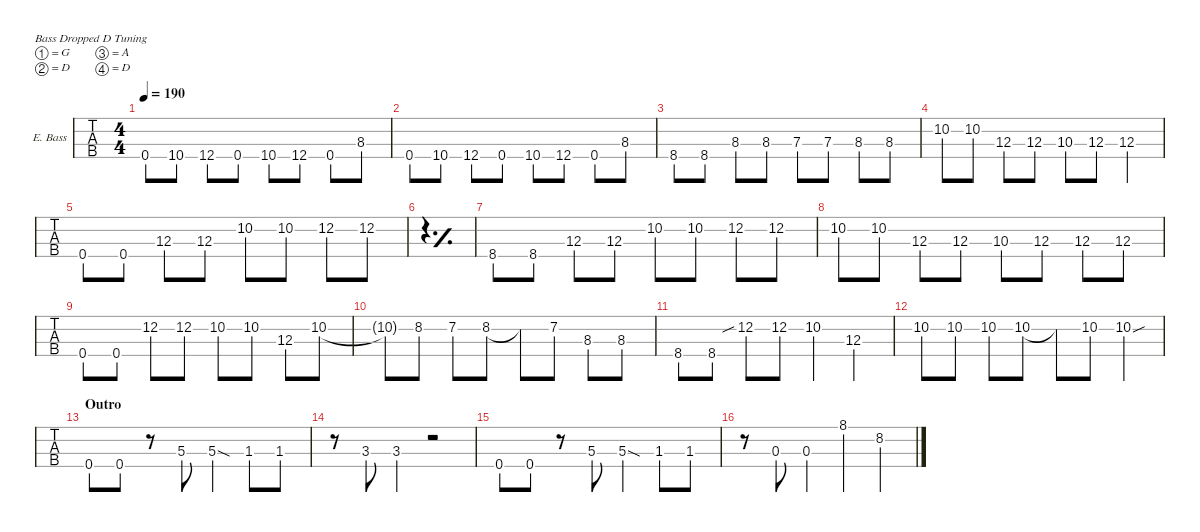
\defaultSystemsLayout 4
\hideDynamics
\bracketExtendMode nobrackets
\firstSystemTrackNameOrientation horizontal
\track ("Ele. Bass" "E. Bass") {defaultSystemsLayout 4 instrument electricbassfinger}
\staff {tabs}
\tuning (G2 D2 A1 D1)
\ts (4 4)
\tempo 190
\clef f4
\scale
0.285842
\ks dminor
0.4{acc forcenatural}.8{dy f} 10.4{acc forcenatural}.8 12.4{acc forcenatural}.8 0.4{acc forcenatural}.8 10.4{acc forcenatural}.8 12.4{acc forcenatural}.8 0.4{acc forcenatural}.8 8.3{acc forcenatural}.8 |
\scale
0.238053 0.4{acc forcenatural}.8 10.4{acc forcenatural}.8 12.4{acc forcenatural}.8 0.4{acc forcenatural}.8 10.4{acc forcenatural}.8 12.4{acc forcenatural}.8 0.4{acc forcenatural}.8 8.3{acc forcenatural}.8 |
\scale
0.238053 8.4{acc b}.8 8.4{acc b}.8 8.3{acc forcenatural}.8 8.3{acc forcenatural}.8 7.3{acc forcenatural}.8 7.3{acc forcenatural}.8 8.3{acc forcenatural}.8 8.3{acc forcenatural}.8 |
\scale
0.238053 10.2{acc forcenatural}.8 10.2{acc forcenatural}.8 12.3{acc forcenatural}.8 12.3{acc forcenatural}.8 10.3{acc forcenatural}.8 12.3{acc forcenatural}.8 12.3{acc forcenatural}.4 |
\scale
0.284737 0.4{acc forcenatural}.8 0.4{acc forcenatural}.8 12.3{acc forcenatural}.8 12.3{acc forcenatural}.8 10.2{acc forcenatural}.8 10.2{acc forcenatural}.8 12.2{acc forcenatural}.8 12.2{acc forcenatural}.8 |
\simile simple
\scale
0.239158 |
\simile none
\scale
0.238053 8.4{acc b}.8 8.4{acc b}.8 12.3{acc forcenatural}.8 12.3{acc forcenatural}.8 10.2{acc forcenatural}.8 10.2{acc forcenatural}.8 12.2{acc forcenatural}.8 12.2{acc forcenatural}.8 |
\scale
0.238053 10.2{acc forcenatural}.8 10.2{acc forcenatural}.8 12.3{acc forcenatural}.8 12.3{acc forcenatural}.8 10.3{acc forcenatural}.8 12.3{acc forcenatural}.8 12.3{acc forcenatural}.8 12.3{acc forcenatural}.8 |
\scale
0.284737 0.4{acc forcenatural}.8 0.4{acc forcenatural}.8 12.2{acc forcenatural}.8 12.2{acc forcenatural}.8 10.2{acc forcenatural}.8 10.2{acc forcenatural}.8 12.3{acc forcenatural}.8 10.2{acc forcenatural}.8 |
\scale
0.239158 10.2{t acc forcenatural}.8 8.2{acc b}.8 7.2{acc forcenatural}.8 8.2{acc b}.8 8.2{t acc b}.8 7.2{acc forcenatural}.8 8.3{acc forcenatural}.8 8.3{acc forcenatural}.8 |
\scale
0.238053 8.4{acc b}.8 8.4{acc b}.8 12.2{sib acc forcenatural}.8 12.2{acc forcenatural}.8 10.2{acc forcenatural}.4 12.3{acc forcenatural}.4 |
\scale
0.238053 10.2{acc forcenatural}.8 10.2{acc forcenatural}.8 10.2{acc forcenatural}.8 10.2{acc forcenatural}.8 10.2{t acc forcenatural}.8 10.2{acc forcenatural}.8 10.2{sou acc forcenatural}.4 |
\section ("" "Outro")
\scale
0.285842 0.4{acc forcenatural}.8 0.4{acc forcenatural}.8 r.8 5.3{acc forcenatural}.8 5.3{sod acc forcenatural}.4 1.3{acc b}.8 1.3{acc b}.8 |
\scale
0.238053 r.8 3.3{acc forcenatural}.8 3.3{st acc forcenatural}.4 r.2 |
\scale
0.238052 0.4{acc forcenatural}.8 0.4{acc forcenatural}.8 r.8 5.3{acc forcenatural}.8 5.3{sod acc forcenatural}.4 1.3{acc b}.8 1.3{acc b}.8 |
\scale
0.238053 r.8 0.3{acc forcenatural}.8 0.3{st acc forcenatural}.4 8.1{acc b}.4 8.2{acc b}.4
